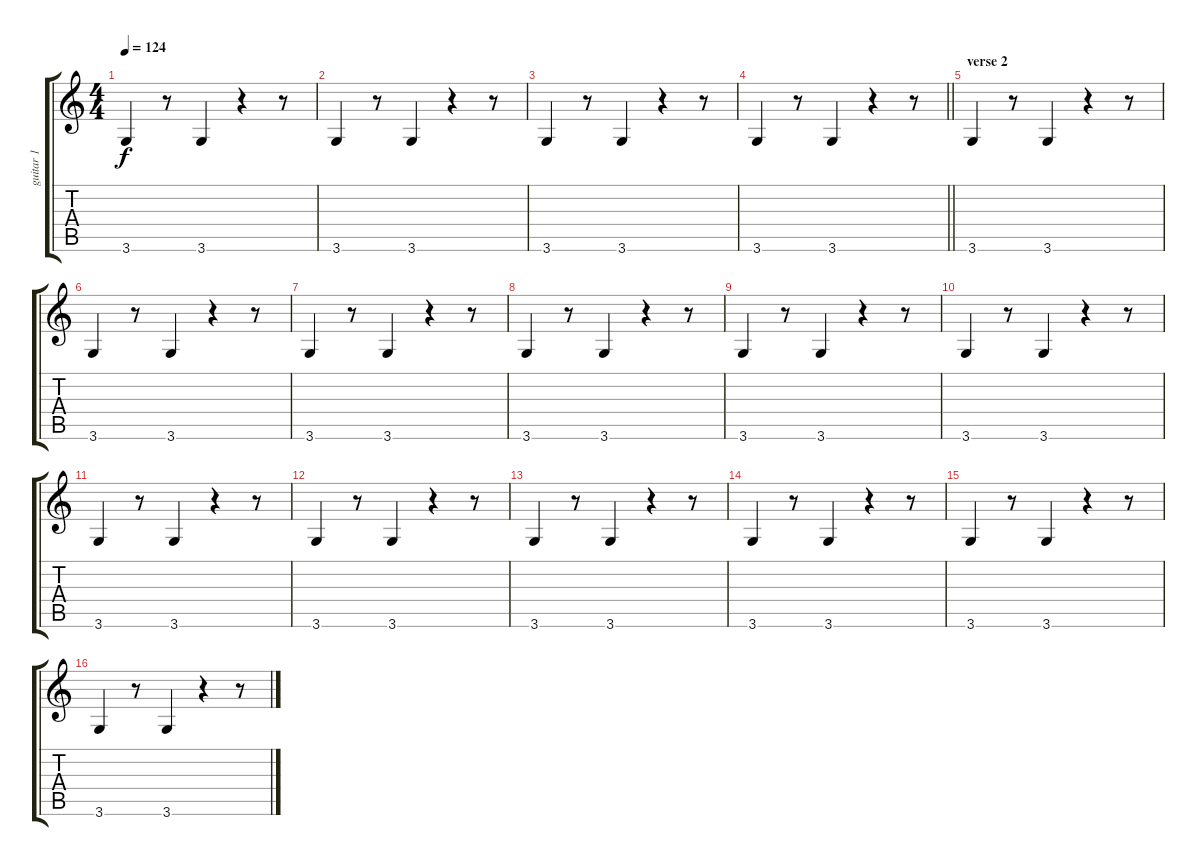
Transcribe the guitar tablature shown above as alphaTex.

\track ("guitar 1" "guitar 1") {instrument overdrivenguitar}
\staff {score tabs}
\tuning (E4 B3 G3 D3 A2 E2) {hide}
\ts (4 4)
\tempo 124
\clef g2
\ks c
3.6.4{dy f} r.8 3.6.4 r.4 r.8 |
3.6.4 r.8 3.6.4 r.4 r.8 |
3.6.4 r.8 3.6.4 r.4 r.8 |
\barLineRight lightlight
3.6.4 r.8 3.6.4 r.4 r.8 |
\section ("" "verse 2")
3.6.4 r.8 3.6.4 r.4 r.8 |
3.6.4 r.8 3.6.4 r.4 r.8 |
3.6.4 r.8 3.6.4 r.4 r.8 |
3.6.4 r.8 3.6.4 r.4 r.8 |
3.6.4 r.8 3.6.4 r.4 r.8 |
3.6.4 r.8 3.6.4 r.4 r.8 |
3.6.4 r.8 3.6.4 r.4 r.8 |
3.6.4 r.8 3.6.4 r.4 r.8 |
3.6.4 r.8 3.6.4 r.4 r.8 |
3.6.4 r.8 3.6.4 r.4 r.8 |
3.6.4 r.8 3.6.4 r.4 r.8 |
3.6.4 r.8 3.6.4 r.4 r.8
